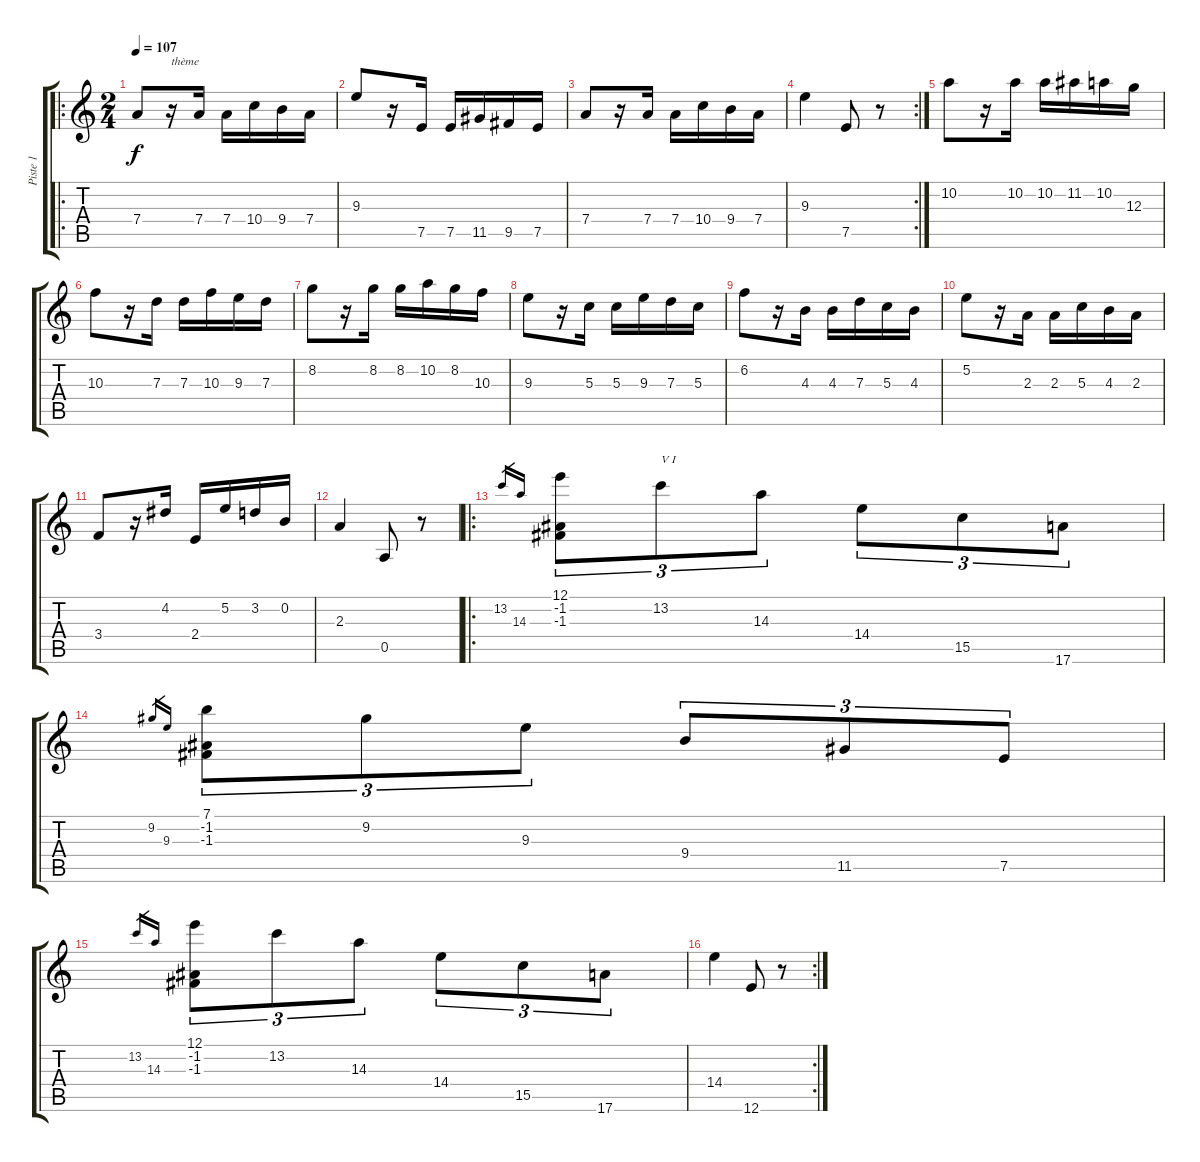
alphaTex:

\track ("Piste 1" "Piste 1") {instrument distortionguitar}
\staff {score tabs}
\tuning (E4 B3 G3 D3 A2 E2) {hide}
\ro
\ts (2 4)
\tempo 107
\clef g2
\ks c
7.4.8{dy f instrument distortionguitar} r.16{txt "thème"} 7.4.16 7.4.16 10.4.16 9.4.16 7.4.16 |
9.3.8 r.16 7.5.16 7.5.16 11.5.16 9.5.16 7.5.16 |
7.4.8 r.16 7.4.16 7.4.16 10.4.16 9.4.16 7.4.16 |
\rc 2
9.3.4 7.5.8 r.8 |
10.2.8 r.16 10.2.16 10.2.16 11.2.16 10.2.16 12.3.16 |
10.3.8 r.16 7.3.16 7.3.16 10.3.16 9.3.16 7.3.16 |
8.2.8 r.16 8.2.16 8.2.16 10.2.16 8.2.16 10.3.16 |
9.3.8 r.16 5.3.16 5.3.16 9.3.16 7.3.16 5.3.16 |
6.2.8 r.16 4.3.16 4.3.16 7.3.16 5.3.16 4.3.16 |
5.2.8 r.16 2.3.16 2.3.16 5.3.16 4.3.16 2.3.16 |
3.4.8 r.16 4.2.16 2.4.16 5.2.16 3.2.16 0.2.16 |
2.3.4 0.5.8 r.8 |
\ro
13.2.16{gr} 14.3.16{gr} (12.1 -1.2 -1.3).8{tu (3 2)} 13.2.8{tu (3 2) txt "V I"} 14.3.8{tu (3 2)} 14.4.8{tu (3 2)} 15.5.8{tu (3 2)} 17.6.8{tu (3 2)} |
9.2.16{gr} 9.3.16{gr} (7.1 -1.2 -1.3).8{tu (3 2)} 9.2.8{tu (3 2)} 9.3.8{tu (3 2)} 9.4.8{tu (3 2)} 11.5.8{tu (3 2)} 7.5.8{tu (3 2)} |
13.2.16{gr} 14.3.16{gr} (12.1 -1.2 -1.3).8{tu (3 2)} 13.2.8{tu (3 2)} 14.3.8{tu (3 2)} 14.4.8{tu (3 2)} 15.5.8{tu (3 2)} 17.6.8{tu (3 2)} |
\rc 2
14.4.4 12.6.8 r.8
